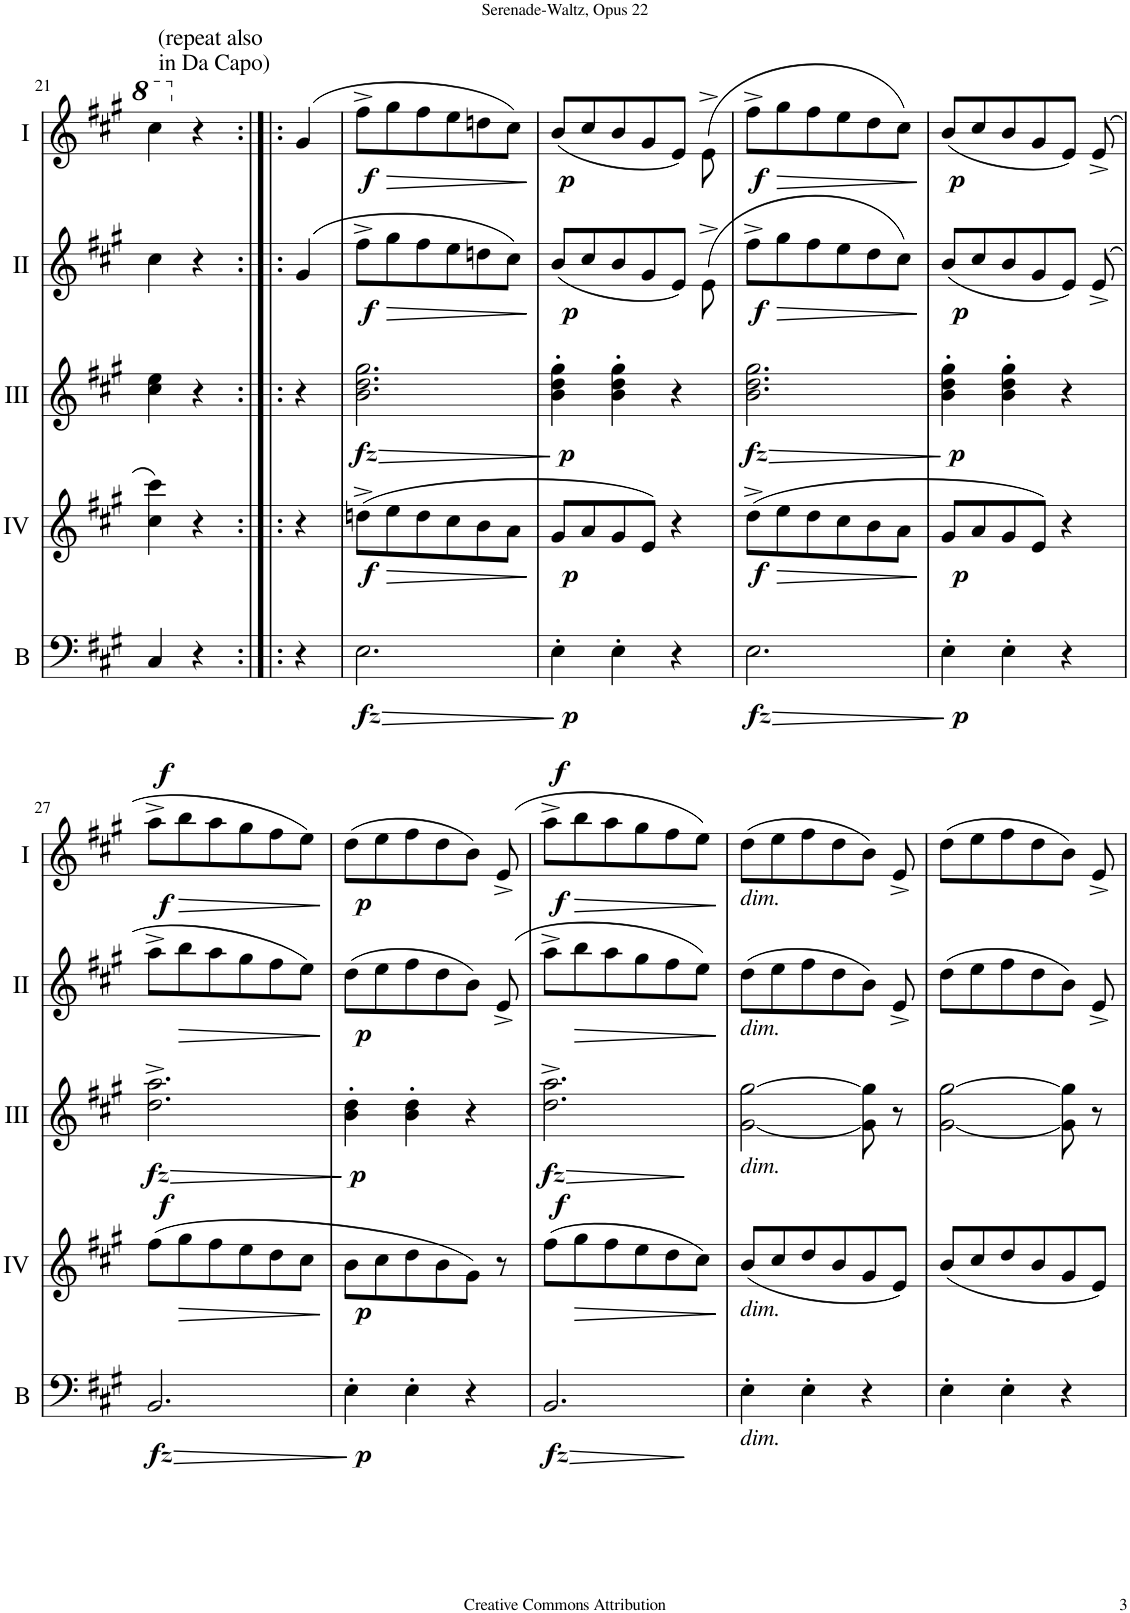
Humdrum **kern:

**kern	**dynam	**kern	**dynam	**kern	**dynam	**kern	**dynam	**kern	**dynam
*part5	*part5	*part4	*part4	*part3	*part3	*part2	*part2	*part1	*part1
*staff5	*staff5	*staff4	*staff4	*staff3	*staff3	*staff2	*staff2	*staff1	*staff1
*I"Bass	*	*I"Acc. 4	*	*I"Acc. 3	*	*I"Acc. 2	*	*I"Acc. 1	*
*I'B	*	*	*	*	*	*	*	*	*
!!LO:PB:g=z
*clefF4	*	*clefG2	*	*clefG2	*	*clefG2	*	*clefG2	*
*Trd7c12	*	*Trd7c12	*	*Trd7c12	*	*	*	*	*
*k[f#c#g#]	*	*k[f#c#g#]	*	*k[f#c#g#]	*	*k[f#c#g#]	*	*k[f#c#g#]	*
*M3/4	*	*M3/4	*	*M3/4	*	*M3/4	*	*M3/4	*
=21	=21	=21	=21	=21	=21	=21	=21	=21	=21
4C#/	.	4cc#\ 4ccc#\	.	4cc#\ 4ee\	.	4cc#\	.	4ccc#\	.
!	!	!	!	!	!	!	!	!LO:TX:a:t=(repeat also	!
!	!	!	!	!	!	!	!	!LO:TX:a:t=in Da Capo)	!
4r	.	4r	.	4r	.	4r	.	4r	.
=22:|!|:	=22:|!|:	=22:|!|:	=22:|!|:	=22:|!|:	=22:|!|:	=22:|!|:	=22:|!|:	=22:|!|:	=22:|!|:
4r	.	4r	.	4r	.	(4g#/	.	(4g#/	.
=23	=23	=23	=23	=23	=23	=23	=23	=23	=23
!	!LO:HP:b	!	!	!	!LO:HP:b	!	!	!	!
!	!LO:DY:n=1:b	!	!LO:DY:b	!	!LO:DY:n=1:b	!	!LO:DY:b	!	!LO:DY:b
2.E\	> fz	(8ddn^\L	f	2.b\ 2.dd\ 2.gg#\	> fz	8ff#^\L	f	8ff#^\L	f
!	!	!	!LO:HP:b	!	!	!	!LO:HP:b	!	!LO:HP:b
.	.	8ee\	>	.	.	8gg#\	>	8gg#\	>
.	.	8dd\	.	.	.	8ff#\	.	8ff#\	.
.	.	8cc#\	.	.	.	8ee\	.	8ee\	.
.	.	8b\	.	.	.	8ddn\	.	8ddn\	.
.	.	8a\J	.	.	.	8cc#\J)	.	8cc#\J)	.
.	]	.	]	.	]	.	]	.	]
=24	=24	=24	=24	=24	=24	=24	=24	=24	=24
!	!LO:DY:b	!	!LO:DY:b	!	!LO:DY:b	!	!LO:DY:b	!	!LO:DY:b
4E'\	p	8g#/L	p	4b\' 4dd\' 4gg#\'	p	(8b/L	p	(8b/L	p
.	.	8a/	.	.	.	8cc#/	.	8cc#/	.
4E'\	.	8g#/	.	4b\' 4dd\' 4gg#\'	.	8b/	.	8b/	.
.	.	8e/J)	.	.	.	8g#/	.	8g#/	.
4r	.	4r	.	4r	.	8e/J)	.	8e/J)	.
.	.	.	.	.	.	(8e^>\	.	(8e^>\	.
=25	=25	=25	=25	=25	=25	=25	=25	=25	=25
!	!LO:HP:b	!	!	!	!LO:HP:b	!	!	!	!
!	!LO:DY:n=1:b	!	!LO:DY:b	!	!LO:DY:n=1:b	!	!LO:DY:b	!	!LO:DY:b
2.E\	> fz	(8dd^\L	f	2.b\ 2.dd\ 2.gg#\	> fz	8ff#^>\L	f	8ff#^>\L	f
!	!	!	!LO:HP:b	!	!	!	!LO:HP:b	!	!LO:HP:b
.	.	8ee\	>	.	.	8gg#\	>	8gg#\	>
.	.	8dd\	.	.	.	8ff#\	.	8ff#\	.
.	.	8cc#\	.	.	.	8ee\	.	8ee\	.
.	.	8b\	.	.	.	8dd\	.	8dd\	.
.	.	8a\J	.	.	.	8cc#\J)	.	8cc#\J)	.
.	]	.	]	.	]	.	]	.	]
=26	=26	=26	=26	=26	=26	=26	=26	=26	=26
!	!LO:DY:b	!	!LO:DY:b	!	!LO:DY:b	!	!LO:DY:b	!	!LO:DY:b
4E'\	p	8g#/L	p	4b\' 4dd\' 4gg#\'	p	(8b/L	p	(8b/L	p
.	.	8a/	.	.	.	8cc#/	.	8cc#/	.
4E'\	.	8g#/	.	4b\' 4dd\' 4gg#\'	.	8b/	.	8b/	.
.	.	8e/J)	.	.	.	8g#/	.	8g#/	.
4r	.	4r	.	4r	.	8e/J)	.	8e/J)	.
.	.	.	.	.	.	(8e^/	.	(8e^/	.
!!LO:LB:g=z
=27	=27	=27	=27	=27	=27	=27	=27	=27	=27
!	!LO:HP:b	!	!	!	!LO:HP:b	!	!	!	!
!	!LO:DY:n=1:b	!	!LO:DY:a	!	!LO:DY:n=1:b	!	!LO:DY:a	!	!LO:DY:a
2.BB/	> fz	(8ff#\L	f	2.dd\^ 2.aa\^	> fz	8aa^\L	f	8aa^\L	f
!	!	!	!LO:HP:b	!	!	!	!LO:HP:b	!	!LO:HP:b
.	.	8gg#\	>	.	.	8bb\	>	8bb\	>
.	.	8ff#\	.	.	.	8aa\	.	8aa\	.
.	.	8ee\	.	.	.	8gg#\	.	8gg#\	.
.	.	8dd\	.	.	.	8ff#\	.	8ff#\	.
.	.	8cc#\J	.	.	.	8ee\J)	.	8ee\J)	.
.	]	.	]	.	]	.	]	.	]
=28	=28	=28	=28	=28	=28	=28	=28	=28	=28
!	!LO:DY:b	!	!LO:DY:b	!	!LO:DY:b	!	!LO:DY:b	!	!LO:DY:b
4E'\	p	8b\L	p	4b\' 4dd\'	p	(8dd\L	p	(8dd\L	p
.	.	8cc#\	.	.	.	8ee\	.	8ee\	.
4E'\	.	8dd\	.	4b\' 4dd\'	.	8ff#\	.	8ff#\	.
.	.	8b\	.	.	.	8dd\	.	8dd\	.
4r	.	8g#\J)	.	4r	.	8b\J)	.	8b\J)	.
.	.	8r	.	.	.	(8e^/	.	(8e^/	.
=29	=29	=29	=29	=29	=29	=29	=29	=29	=29
!	!LO:HP:b	!	!	!	!LO:HP:b	!	!	!	!
!	!LO:DY:n=1:b	!	!LO:DY:a	!	!LO:DY:n=1:b	!	!LO:DY:a	!	!LO:DY:a
2.BB/	> fz	(8ff#\L	f	2.dd\^ 2.aa\^	> fz	8aa^\L	f	8aa^\L	f
!	!	!	!LO:HP:b	!	!	!	!LO:HP:b	!	!LO:HP:b
.	.	8gg#\	>	.	.	8bb\	>	8bb\	>
.	.	8ff#\	.	.	.	8aa\	.	8aa\	.
.	.	8ee\	.	.	.	8gg#\	.	8gg#\	.
.	.	8dd\	.	.	.	8ff#\	.	8ff#\	.
.	.	8cc#\J)	.	.	.	8ee\J)	.	8ee\J)	.
.	]	.	]	.	]	.	]	.	]
=30	=30	=30	=30	=30	=30	=30	=30	=30	=30
!	!	!	!	!	!	!	!	!LO:TX:b:i:t=dim.	!
!	!	!	!	!	!	!LO:TX:b:i:t=dim.	!	!	!
!	!	!	!	!LO:TX:b:i:t=dim.	!	!	!	!	!
!	!	!LO:TX:b:i:t=dim.	!	!	!	!	!	!	!
!LO:TX:b:i:t=dim.	!	!	!	!	!	!	!	!	!
4E'\	.	(8b/L	.	[2g#\ [2gg#\	.	(8dd\L	.	(8dd\L	.
.	.	8cc#/	.	.	.	8ee\	.	8ee\	.
4E'\	.	8dd/	.	.	.	8ff#\	.	8ff#\	.
.	.	8b/	.	.	.	8dd\	.	8dd\	.
4r	.	8g#/	.	8g#\] 8gg#\]	.	8b\J)	.	8b\J)	.
.	.	8e/J)	.	8r	.	8e^/	.	8e^/	.
=31	=31	=31	=31	=31	=31	=31	=31	=31	=31
4E'\	.	(8b/L	.	[2g#\ [2gg#\	.	(8dd\L	.	(8dd\L	.
.	.	8cc#/	.	.	.	8ee\	.	8ee\	.
4E'\	.	8dd/	.	.	.	8ff#\	.	8ff#\	.
.	.	8b/	.	.	.	8dd\	.	8dd\	.
4r	.	8g#/	.	8g#\] 8gg#\]	.	8b\J)	.	8b\J)	.
.	.	8e/J)	.	8r	.	8e^/	.	8e^/	.
=	=	=	=	=	=	=	=	=	=
*-	*-	*-	*-	*-	*-	*-	*-	*-	*-
